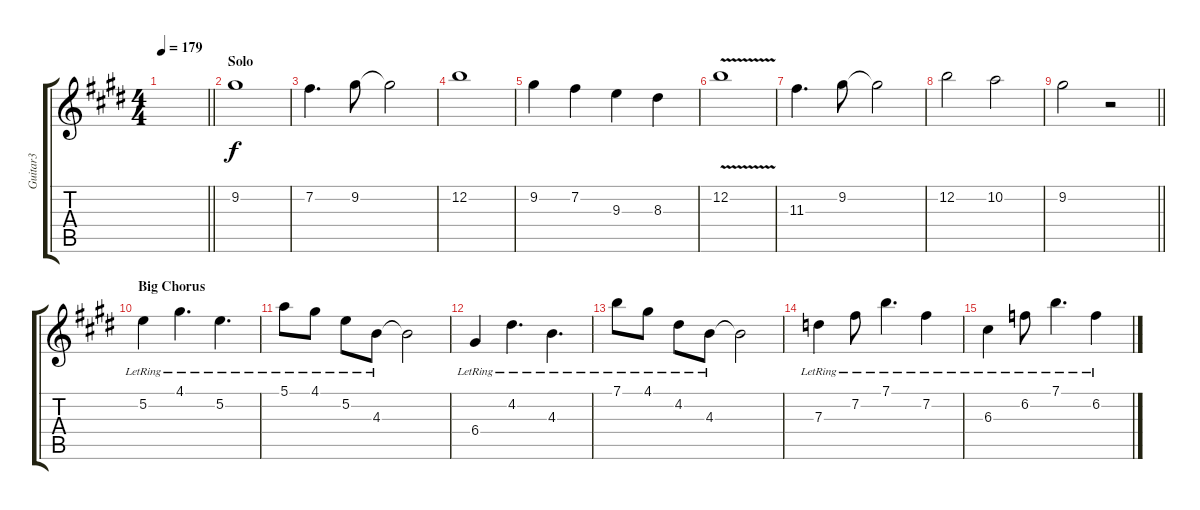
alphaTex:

\track ("Guitar3" "Guitar3") {instrument electricguitarclean}
\staff {score tabs}
\tuning (E4 B3 G3 D3 A2 E2) {hide}
\ts (4 4)
\tempo 179
\clef g2
\barLineRight lightlight
\ks e
|
\section ("" "Solo")
9.2.1 |
7.2.4{d} 9.2.8 9.2{t}.2 |
12.2.1 |
9.2.4 7.2.4 9.3.4 8.3.4 |
12.2{v}.1 |
11.3.4{d} 9.2.8 9.2{t}.2 |
12.2.2 10.2.2 |
\barLineRight lightlight
9.2.2 r.2 |
\section ("" "Big Chorus")
5.2{lr}.4{instrument electricguitarclean} 4.1{lr}.4{d} 5.2{lr}.4{d} |
5.1{lr}.8 4.1{lr}.8 5.2{lr}.8 4.3{lr}.8 4.3{t}.2 |
6.4{lr}.4 4.2{lr}.4{d} 4.3{lr}.4{d} |
7.1{lr}.8 4.1{lr}.8 4.2{lr}.8 4.3{lr}.8 4.3{t}.2 |
7.3{lr}.4 7.2{lr}.8 7.1{lr}.4{d} 7.2{lr}.4 |
6.3{lr}.4 6.2{lr}.8 7.1{lr}.4{d} 6.2{lr}.4
